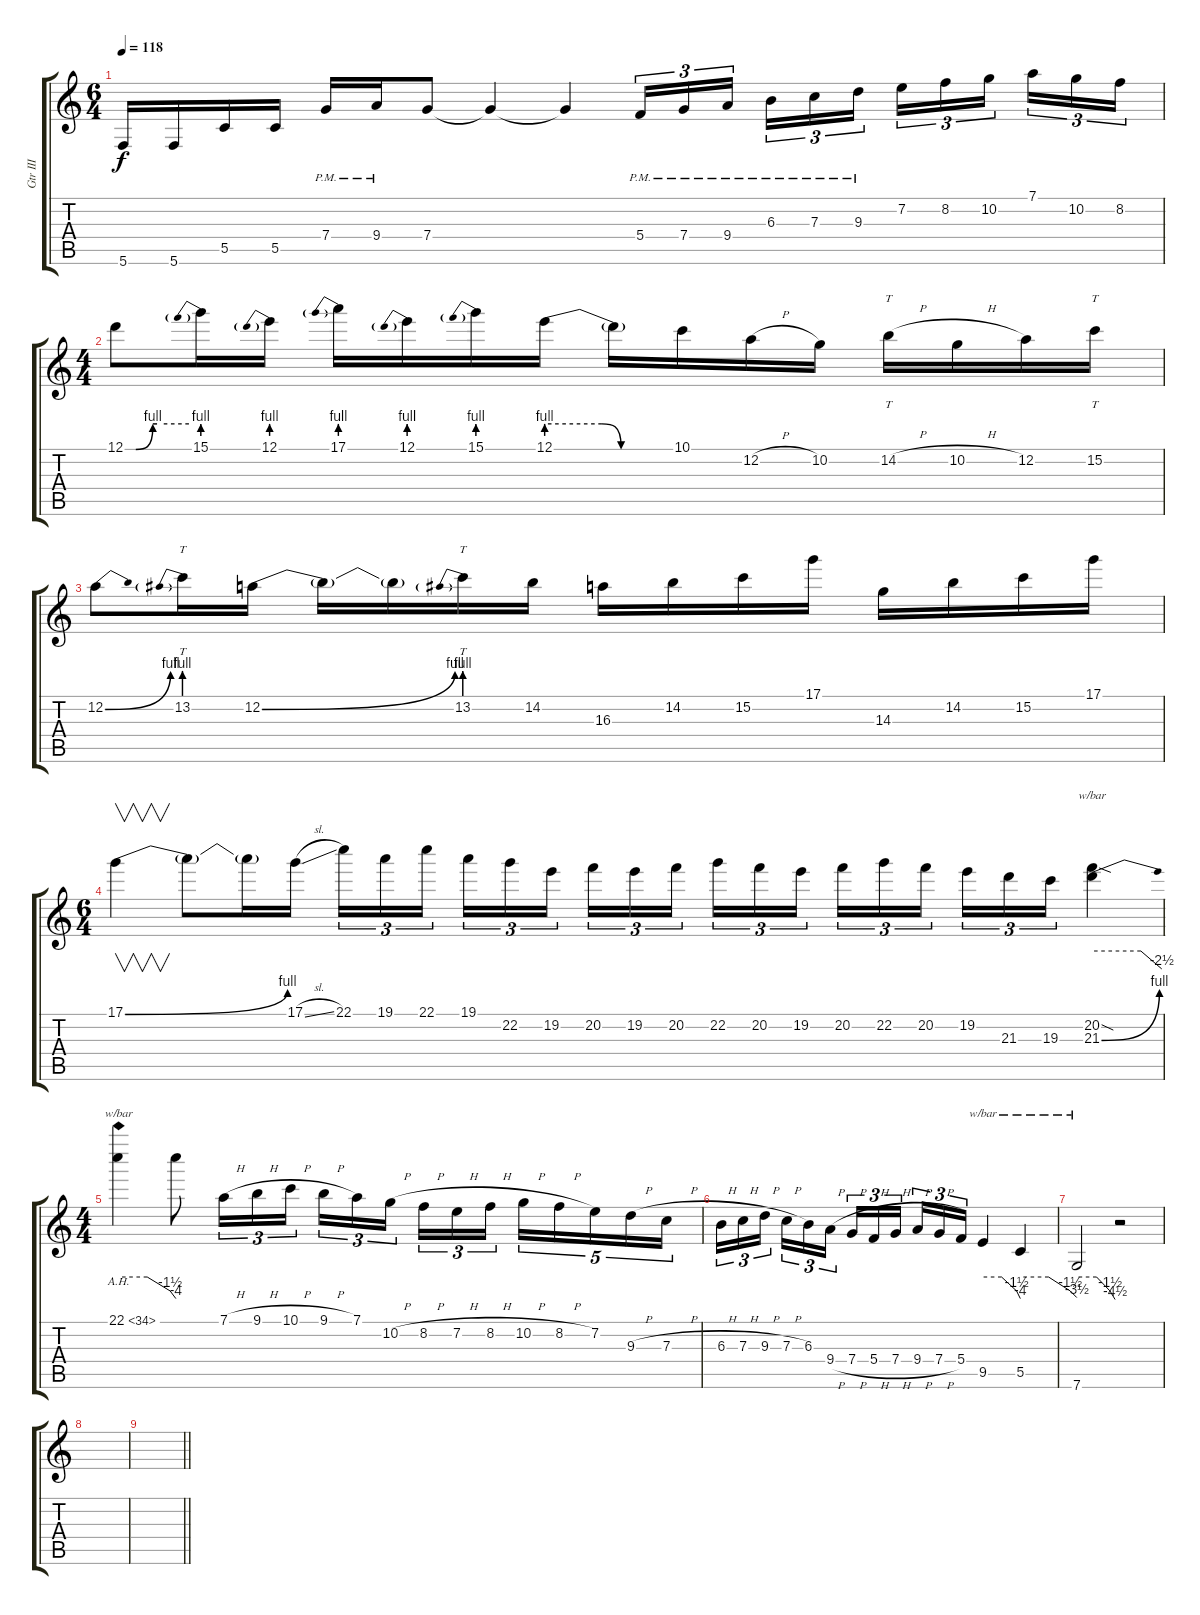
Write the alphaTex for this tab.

\track ("Gtr III" "Gtr III") {instrument distortionguitar}
\staff {score tabs}
\tuning (D4 A3 F3 C3 G2 C2) {hide}
\ts (6 4)
\tempo 118
\clef g2
\ks c
5.6.16{dy f volume 15 balance 2} 5.6.16 5.5.16 5.5.16 7.4{pm}.16 9.4{pm}.16 7.4.8 7.4{t}.4 7.4{t}.4 5.4{pm}.16{tu (3 2)} 7.4{pm}.16{tu (3 2)} 9.4{pm}.16{tu (3 2)} 6.3{pm}.16{tu (3 2)} 7.3{pm}.16{tu (3 2)} 9.3{pm}.16{tu (3 2)} 7.2.16{tu (3 2)} 8.2.16{tu (3 2)} 10.2.16{tu (3 2)} 7.1.16{tu (3 2)} 10.2.16{tu (3 2)} 8.2.16{tu (3 2)} |
\ts (4 4)
12.1{be (custom 0 0 10 0 26 4 30 4 60 4)}.8{volume 16 balance 8 instrument overdrivenguitar} 15.1{be (prebend 0 4 60 4)}.16 12.1{be (prebend 0 4 60 4)}.16 17.1{be (prebend 0 4 60 4)}.16 12.1{be (prebend 0 4 60 4)}.16 15.1{be (prebend 0 4 60 4)}.16 12.1{be (custom 0 4 26 4 35 0 60 0)}.16 12.1{t}.16 10.1.16 12.2{h}.16 10.2.16 14.2{h}.16{tt} 10.2{h}.16 12.2.16 15.2.16{tt} |
12.2{be (bend 0 0 60 4)}.8 13.2{be (prebend 0 4 60 4)}.16{tt} 12.2{be (bend 0 0 60 4)}.16 12.2{t}.16 12.2{t}.16 13.2{be (prebend 0 4 60 4)}.16{tt} 14.2.16 16.3.16 14.2.16 15.2.16 17.1.16 14.3.16 14.2.16 15.2.16 17.1.16 |
\ts (6 4)
17.1{be (bend 0 0 60 4)}.4{v} 17.1{t}.8 17.1{t}.16 17.1{sl}.16 22.1.16{tu (3 2)} 19.1.16{tu (3 2)} 22.1.16{tu (3 2)} 19.1.16{tu (3 2)} 22.2.16{tu (3 2)} 19.2.16{tu (3 2)} 20.2.16{tu (3 2)} 19.2.16{tu (3 2)} 20.2.16{tu (3 2)} 22.2.16{tu (3 2)} 20.2.16{tu (3 2)} 19.2.16{tu (3 2)} 20.2.16{tu (3 2)} 22.2.16{tu (3 2)} 20.2.16{tu (3 2)} 19.2.16{tu (3 2)} 21.3.16{tu (3 2)} 19.3.16{tu (3 2)} (20.2{sod} 21.3{be (bend 0 0 60 4)}).4{tbe (custom default 0 0 42 0 60 -10)} |
\ts (4 4)
22.1{ah 12}.4{tbe (custom default 0 0 30 0 54 -6 60 -16)} 22.1{t}.8 7.1{h}.16{tu (3 2)} 9.1{h}.16{tu (3 2)} 10.1{h}.16{tu (3 2)} 9.1{h}.16{tu (3 2)} 7.1.16{tu (3 2)} 10.2{h}.16{tu (3 2)} 8.2{h}.16{tu (3 2)} 7.2{h}.16{tu (3 2)} 8.2{h}.16{tu (3 2)} 10.2{h}.16{tu (5 4)} 8.2{h}.16{tu (5 4)} 7.2.16{tu (5 4)} 9.3{h}.16{tu (5 4)} 7.3{h}.16{tu (5 4)} |
6.3{h}.16{tu (3 2)} 7.3{h}.16{tu (3 2)} 9.3{h}.16{tu (3 2)} 7.3{h}.16{tu (3 2)} 6.3.16{tu (3 2)} 9.4{h}.16{tu (3 2)} 7.4{h}.16{tu (3 2)} 5.4{h}.16{tu (3 2)} 7.4{h}.16{tu (3 2)} 9.4{h}.16{tu (3 2)} 7.4{h}.16{tu (3 2)} 5.4.16{tu (3 2)} 9.5.4{tbe (custom default 0 0 30 0 54 -6 60 -16)} 5.5.4{tbe (custom default 0 0 30 0 53 -6 60 -14)} |
7.6.2{tbe (custom default 0 0 31 0 52 -6 60 -18)} r.2 |
|
\barLineRight lightlight
